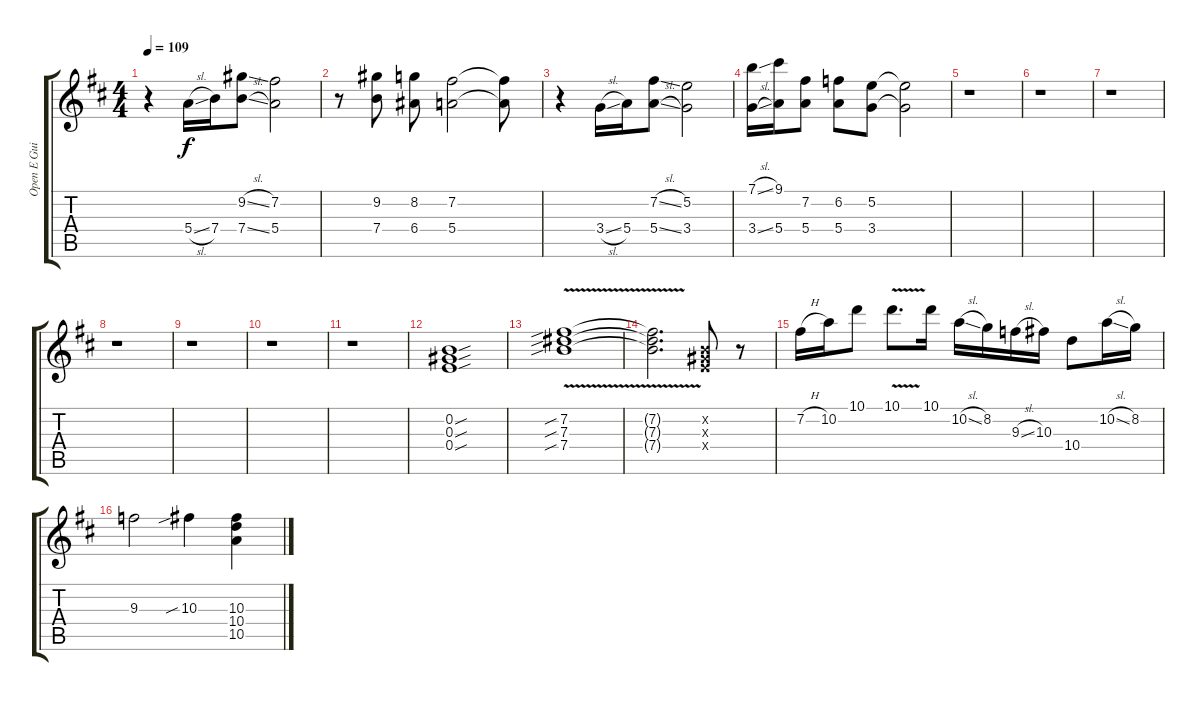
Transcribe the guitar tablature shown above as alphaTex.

\track ("Open E Guitar" "Open E Gui") {instrument distortionguitar}
\staff {score tabs}
\tuning (E4 B3 Ab3 E3 B2 E2) {hide}
\ts (4 4)
\tempo 109
\clef g2
\ks d
r.4{dy f} 5.4{sl}.16 7.4.16 (9.2{sl} 7.4{sl}).8 (7.2 5.4).2 |
r.8 (9.2 7.4).8 (8.2 6.4).8 (7.2 5.4).2 (7.2{t} 5.4{t}).8 |
r.4 3.4{sl}.16 5.4.16 (7.2{sl} 5.4{sl}).8 (5.2 3.4).2 |
(7.1{sl} 3.4{sl}).16 (9.1 5.4).16 (7.2 5.4).8 (6.2 5.4).8 (5.2 3.4).8 (5.2{t} 3.4{t}).2 |
r.1 |
r.1 |
r.1 |
r.1 |
r.1 |
r.1 |
r.1 |
(0.2{sou} 0.3{sou} 0.4{sou}).1 |
(7.2{v sib} 7.3{v sib} 7.4{v sib}).1 |
(7.2{t} 7.3{t} 7.4{t}).2{d} (0.2{x} 0.3{x} 0.4{x}).8 r.8 |
7.2{h}.16 10.2.16 10.1.8 10.1{v}.8{d} 10.1.16 10.2{sl}.16 8.2.16 9.3{sl}.16 10.3.16 10.4.8 10.2{sl}.16 8.2.16 |
9.3.2 10.3{sib}.4 (10.3{sl} 10.4{sl} 10.5{sl}).4
